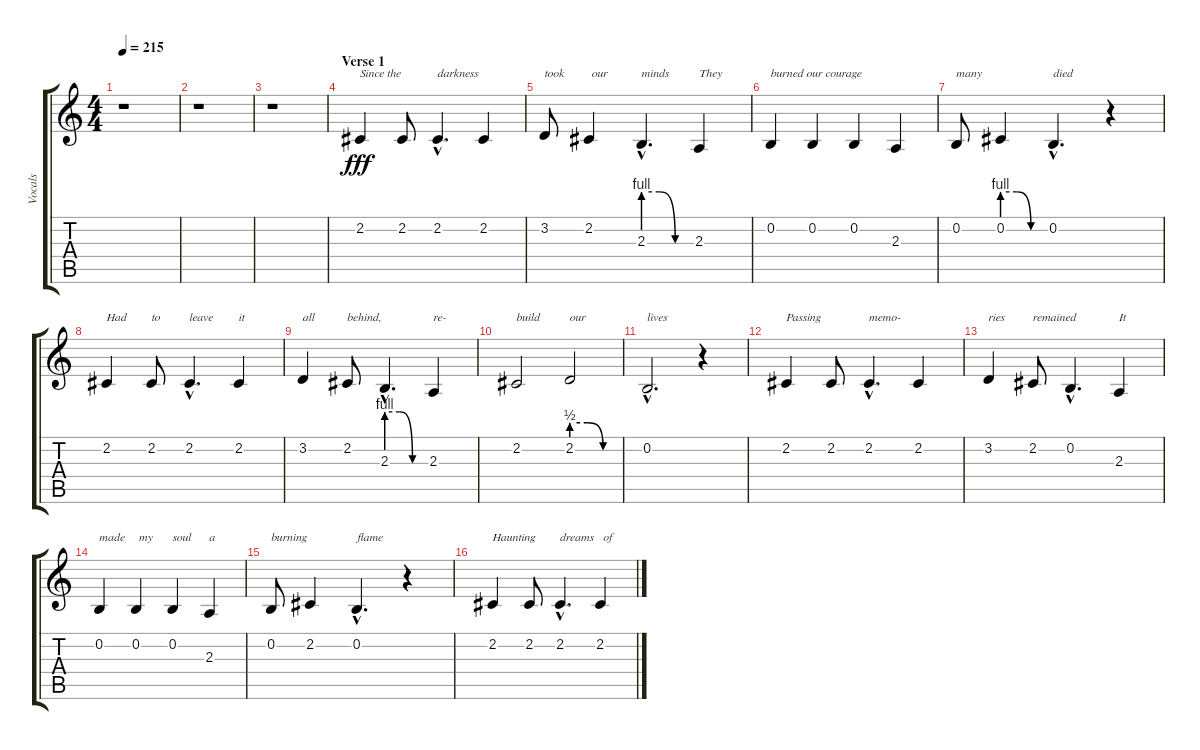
\track ("Vocals" "Vocals") {instrument lead2sawtooth}
\staff {score tabs}
\tuning (E4 B3 G3 D3 A2 E2) {hide}
\ts (4 4)
\tempo 215
\clef g2
\ks c
r.1{dy fff} |
r.1 |
r.1 |
\section ("" "Verse 1")
2.2.4{txt "Since the"} 2.2.8 2.2{hac}.4{d txt "darkness"} 2.2.4 |
3.2.8{txt "took"} 2.2.4{txt " our"} 2.3{be (custom 0 4 20 4 40 0 60 0) hac}.4{d txt "minds"} 2.3.4{txt "They"} |
0.2.4{txt "burned our courage"} 0.2.4 0.2.4 2.3.4 |
0.2.8{txt "many"} 0.2{be (custom 0 4 20 4 40 0 60 0)}.4 0.2{hac}.4{d txt "died"} r.4 |
2.2.4{txt "Had"} 2.2.8{txt "to"} 2.2{hac}.4{d txt "leave"} 2.2.4{txt "it"} |
3.2.4{txt "all"} 2.2.8{txt "behind,"} 2.3{be (custom 0 4 20 4 40 0 60 0) hac}.4{d} 2.3.4{txt "re-"} |
2.2.2{txt "build"} 2.2{be (custom 0 2 20 2 40 0 60 0)}.2{txt "our"} |
0.2{hac}.2{d txt "lives"} r.4 |
2.2.4{txt "Passing"} 2.2.8 2.2{hac}.4{d txt "memo-"} 2.2.4 |
3.2.4{txt "ries"} 2.2.8{txt "remained"} 0.2{hac}.4{d} 2.3.4{txt "It"} |
0.2.4{txt "made"} 0.2.4{txt " my"} 0.2.4{txt "soul"} 2.3.4{txt "a"} |
0.2.8{txt "burning"} 2.2.4 0.2{hac}.4{d txt "flame"} r.4 |
2.2.4{txt "Haunting"} 2.2.8 2.2{hac}.4{d txt "dreams"} 2.2.4{txt " of"}
